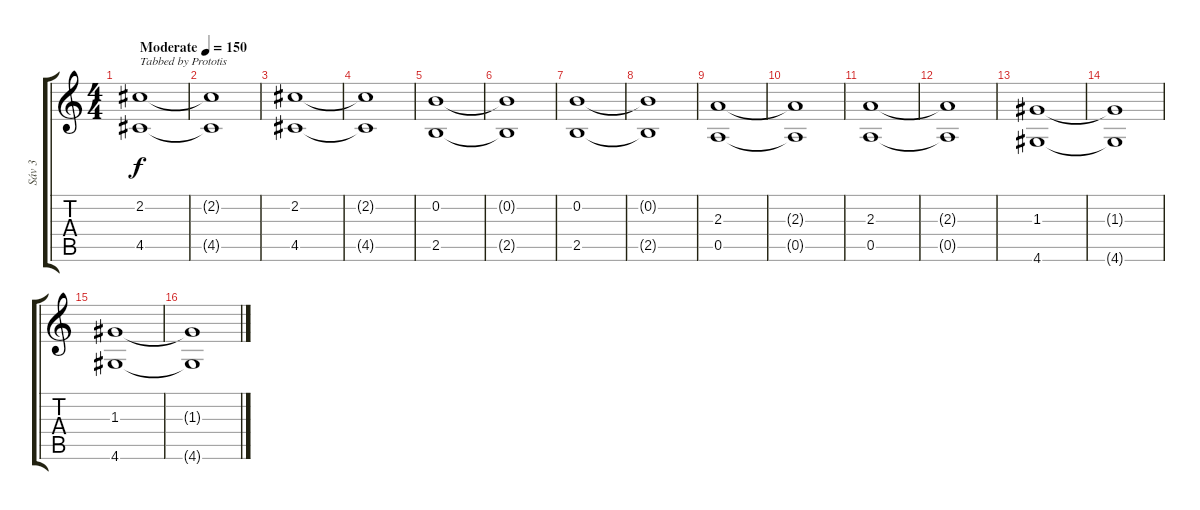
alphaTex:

\track ("Sáv 3" "Sáv 3") {instrument overdrivenguitar}
\staff {score tabs}
\tuning (E4 B3 G3 D3 A2 E2) {hide}
\ts (4 4)
\tempo (150 "Moderate")
\clef g2
\ks c
(2.2 4.5).1{txt "Tabbed by Prototis" dy f instrument overdrivenguitar} |
(2.2{t} 4.5{t}).1 |
(2.2 4.5).1 |
(2.2{t} 4.5{t}).1 |
(0.2 2.5).1 |
(0.2{t} 2.5{t}).1 |
(0.2 2.5).1 |
(0.2{t} 2.5{t}).1 |
(2.3 0.5).1 |
(2.3{t} 0.5{t}).1 |
(2.3 0.5).1 |
(2.3{t} 0.5{t}).1 |
(1.3 4.6).1 |
(1.3{t} 4.6{t}).1 |
(1.3 4.6).1 |
(1.3{t} 4.6{t}).1
